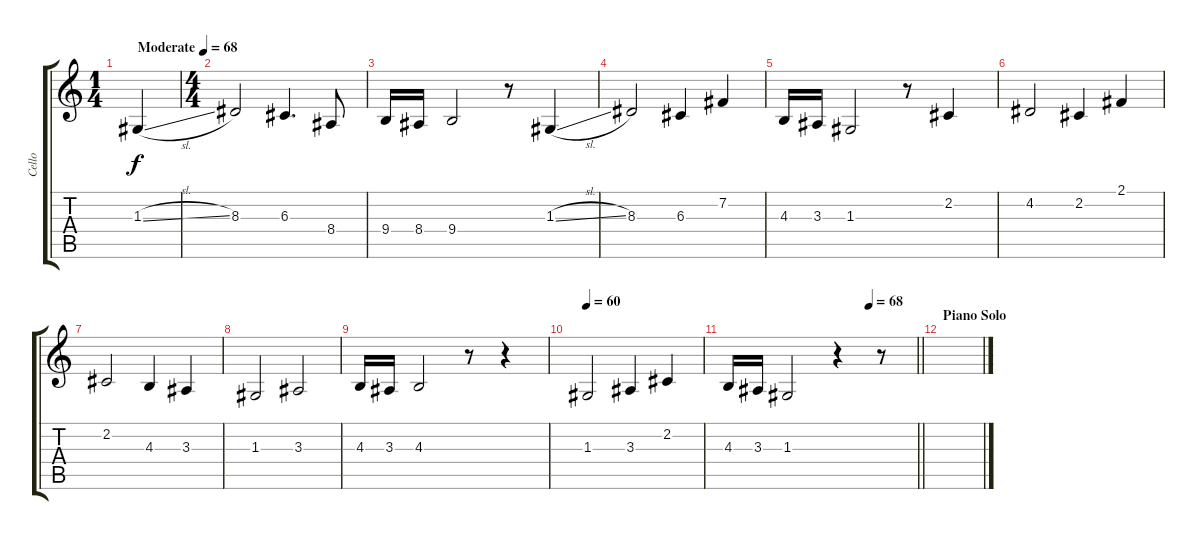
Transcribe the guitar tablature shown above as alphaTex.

\track ("Cello" "Cello") {instrument cello}
\staff {score tabs}
\tuning (E4 B3 G3 D3 A2 E2) {hide}
\ts (1 4)
\tempo (68 "Moderate")
\clef g2
\ks c
1.3{sl}.4{dy f instrument cello} |
\ts (4 4)
8.3.2 6.3.4{d} 8.4.8 |
9.4.16 8.4.16 9.4.2 r.8 1.3{sl}.4 |
8.3.2 6.3.4 7.2.4 |
4.3.16 3.3.16 1.3.2 r.8 2.2.4 |
4.2.2 2.2.4 2.1.4 |
2.2.2 4.3.4 3.3.4 |
1.3.2 3.3.2 |
4.3.16 3.3.16 4.3.2 r.8 r.4 |
\tempo 60
1.3.2 3.3.4 2.2.4 |
\tempo (68 0.75)
\barLineRight lightlight
4.3.16 3.3.16 1.3.2 r.4 r.8 |
\section ("" "Piano Solo")
